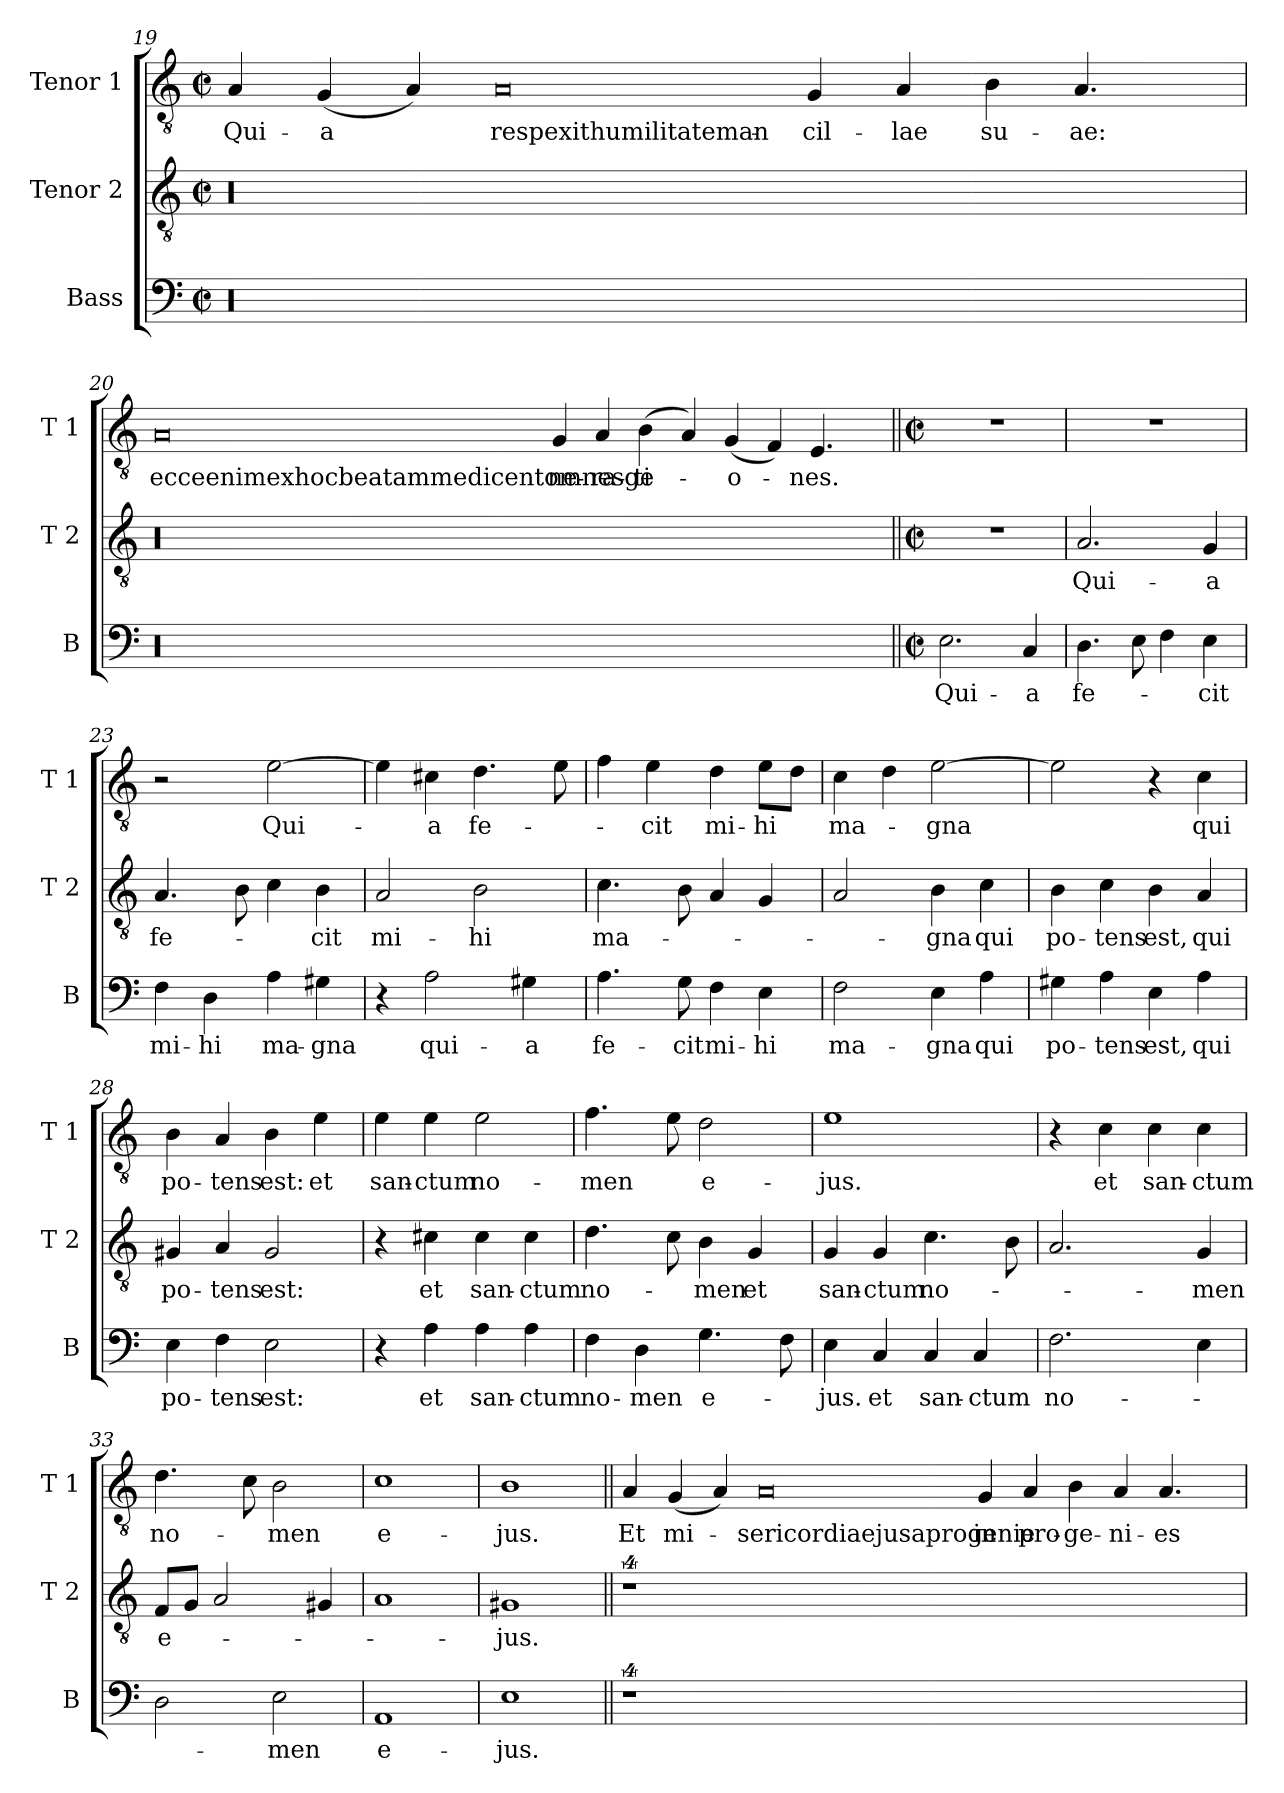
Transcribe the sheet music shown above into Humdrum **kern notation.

**kern	**text	**kern	**text	**kern	**text
*part3	*part3	*part2	*part2	*part1	*part1
*staff3	*staff3	*staff2	*staff2	*staff1	*staff1
*I"Bass	*	*I"Tenor 2	*	*I"Tenor 1	*
*I'B	*	*I'T 2	*	*I'T 1	*
!!LO:LB:g=z
*clefF4	*	*clefGv2	*	*clefGv2	*
*k[]	*	*k[]	*	*k[]	*
*C:	*	*C:	*	*C:	*
*M2/2	*	*M2/2	*	*M2/2	*
*met(c|)	*	*met(c|)	*	*met(c|)	*
=19	=19	=19	=19	=19	=19
00r	.	00r	.	4A	Qui-
.	.	.	.	(4G	-a
.	.	.	.	4A)	.
.	.	.	.	0A	respexithumilitateman-
.	.	.	.	4G	-cil-
.	.	.	.	4A	-lae
.	.	.	.	4B	su-
.	.	.	.	4.A	-ae:
.	.	.	.	8ryy	.
=20	=20	=20	=20	=20	=20
00r	.	00r	.	0A	ecceenimexhocbeatammedicentomnesge-
.	.	.	.	4G	-ne-
.	.	.	.	4A	-ra-
.	.	.	.	(4B	-ti-
.	.	.	.	4A)	.
.	.	.	.	(4G	-o-
.	.	.	.	4F)	.
.	.	.	.	4.E	-nes.
.	.	.	.	8ryy	.
!!LO:PB:g=z
=21||	=21||	=21||	=21||	=21||	=21||
*M2/2	*	*M2/2	*	*M2/2	*
*met(c|)	*	*met(c|)	*	*met(c|)	*
2.E\	Qui-	1r	.	1r	.
4C/	-a	.	.	.	.
=22	=22	=22	=22	=22	=22
4.D\	fe-	2.A/	Qui-	1r	.
8E\	.	.	.	.	.
4F\	.	.	.	.	.
4E\	-cit	4G/	-a	.	.
=23	=23	=23	=23	=23	=23
4F\	mi-	4.A/	fe-	2r	.
4D\	-hi	.	.	.	.
.	.	8B\	.	.	.
4A\	ma-	4c\	.	[2e\	Qui-
4G#X\	-gna	4B\	-cit	.	.
=24	=24	=24	=24	=24	=24
4r	.	2A/	mi-	4e\]	.
2A\	qui-	.	.	4c#X\	-a
.	.	2B\	-hi	4.d\	fe-
4G#X\	-a	.	.	.	.
.	.	.	.	8e\	.
=25	=25	=25	=25	=25	=25
4.A\	fe-	4.c\	ma-	4f\	.
.	.	.	.	4e\	-cit
8G\	-cit	8B\	.	.	.
4F\	mi-	4A/	.	4d\	mi-
4E\	-hi	4G/	.	8e\L	-hi
.	.	.	.	8d\J	.
=26	=26	=26	=26	=26	=26
2F\	ma-	2A/	.	4c\	ma-
.	.	.	.	4d\	.
4E\	-gna	4B\	-gna	[2e\	-gna
4A\	qui	4c\	qui	.	.
=27	=27	=27	=27	=27	=27
4G#X\	po-	4B\	po-	2e\]	.
4A\	-tens	4c\	-tens	.	.
4E\	est,	4B\	est,	4r	.
4A\	qui	4A/	qui	4c\	qui
!!LO:LB:g=z
=28	=28	=28	=28	=28	=28
4E\	po-	4G#X/	po-	4B\	po-
4F\	-tens	4A/	-tens	4A/	-tens
2E\	est:	2G#/	est:	4B\	est:
.	.	.	.	4e\	et
=29	=29	=29	=29	=29	=29
4r	.	4r	.	4e\	san-
4A\	et	4c#X\	et	4e\	-ctum
4A\	san-	4c#\	san-	2e\	no-
4A\	-ctum	4c#\	-ctum	.	.
=30	=30	=30	=30	=30	=30
4F\	no-	4.d\	no-	4.f\	-men
4D\	-men	.	.	.	.
.	.	8c\	.	8e\	.
4.G\	e-	4B\	-men	2d\	e-
.	.	4G/	et	.	.
8F\	.	.	.	.	.
=31	=31	=31	=31	=31	=31
4E\	-jus.	4G/	san-	1e	-jus.
4C/	et	4G/	-ctum	.	.
4C/	san-	4.c\	no-	.	.
4C/	-ctum	.	.	.	.
.	.	8B\	.	.	.
=32	=32	=32	=32	=32	=32
2.F\	no-	2.A/	.	4r	.
.	.	.	.	4c\	et
.	.	.	.	4c\	san-
4E\	.	4G/	-men	4c\	-ctum
=33	=33	=33	=33	=33	=33
2D\	.	8F/L	e-	4.d\	no-
.	.	8G/J	.	.	.
.	.	2A/	.	.	.
.	.	.	.	8c\	.
2E\	-men	.	.	2B\	-men
.	.	4G#X/	.	.	.
=34	=34	=34	=34	=34	=34
1AA	e-	1A	.	1c	e-
=35	=35	=35	=35	=35	=35
1E	-jus.	1G#X	-jus.	1B	-jus.
!!LO:LB:g=z
=36||	=36||	=36||	=36||	=36||	=36||
4%17r	.	4%17r	.	4A	Et
.	.	.	.	(4G	mi-
.	.	.	.	4A)	.
.	.	.	.	0A	-sericordiaejusaprogenie
.	.	.	.	4G	in
.	.	.	.	4A	pro-
.	.	.	.	4B	-ge-
.	.	.	.	4A	-ni-
.	.	.	.	4.A	-es
.	.	.	.	8ryy	.
=	=	=	=	=	=
*-	*-	*-	*-	*-	*-
